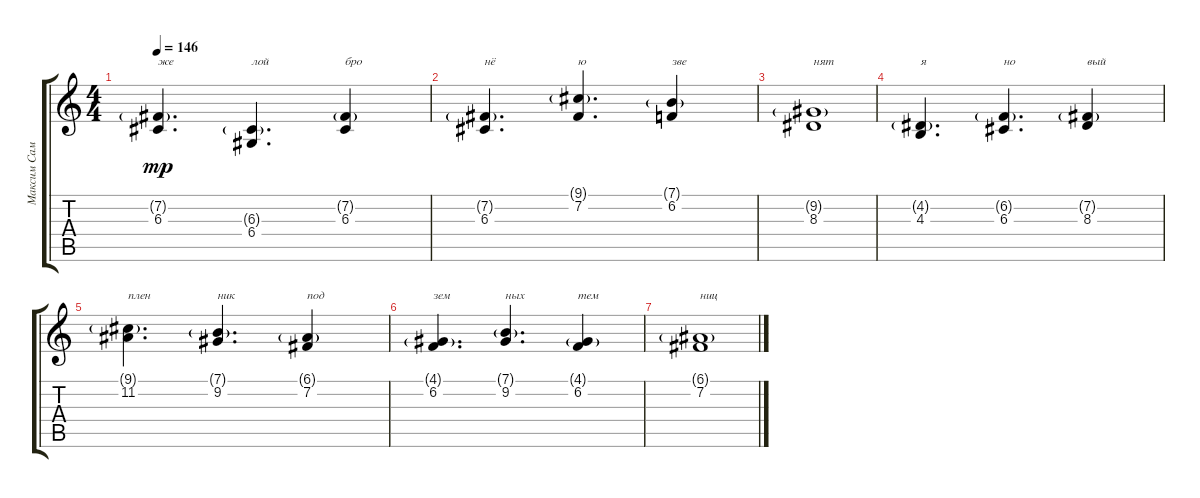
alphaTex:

\track ("Максим Самосват" "Максим Сам") {instrument bassoon}
\staff {score tabs}
\tuning (E4 B3 G3 D3 A2 E2) {hide}
\ts (4 4)
\tempo 146
\clef g2
\ks c
(7.2{g} 6.3).4{d txt "же" dy mp} (6.3{g} 6.4).4{d txt "лой"} (7.2{g} 6.3).4{txt "бро"} |
(7.2{g} 6.3).4{d txt "нё"} (9.1{g} 7.2).4{d txt "ю"} (7.1{g} 6.2).4{txt "зве"} |
(9.2{g} 8.3).1{txt "нят"} |
(4.2{g} 4.3).4{d txt "я"} (6.2{g} 6.3).4{d txt "но"} (7.2{g} 8.3).4{txt "вый"} |
(9.1{g} 11.2).4{d txt "плен"} (7.1{g} 9.2).4{d txt "ник"} (6.1{g} 7.2).4{txt "под"} |
(4.1{g} 6.2).4{d txt "зем"} (7.1{g} 9.2).4{d txt "ных"} (4.1{g} 6.2).4{txt "тем"} |
(6.1{g} 7.2).1{txt "ниц"}
